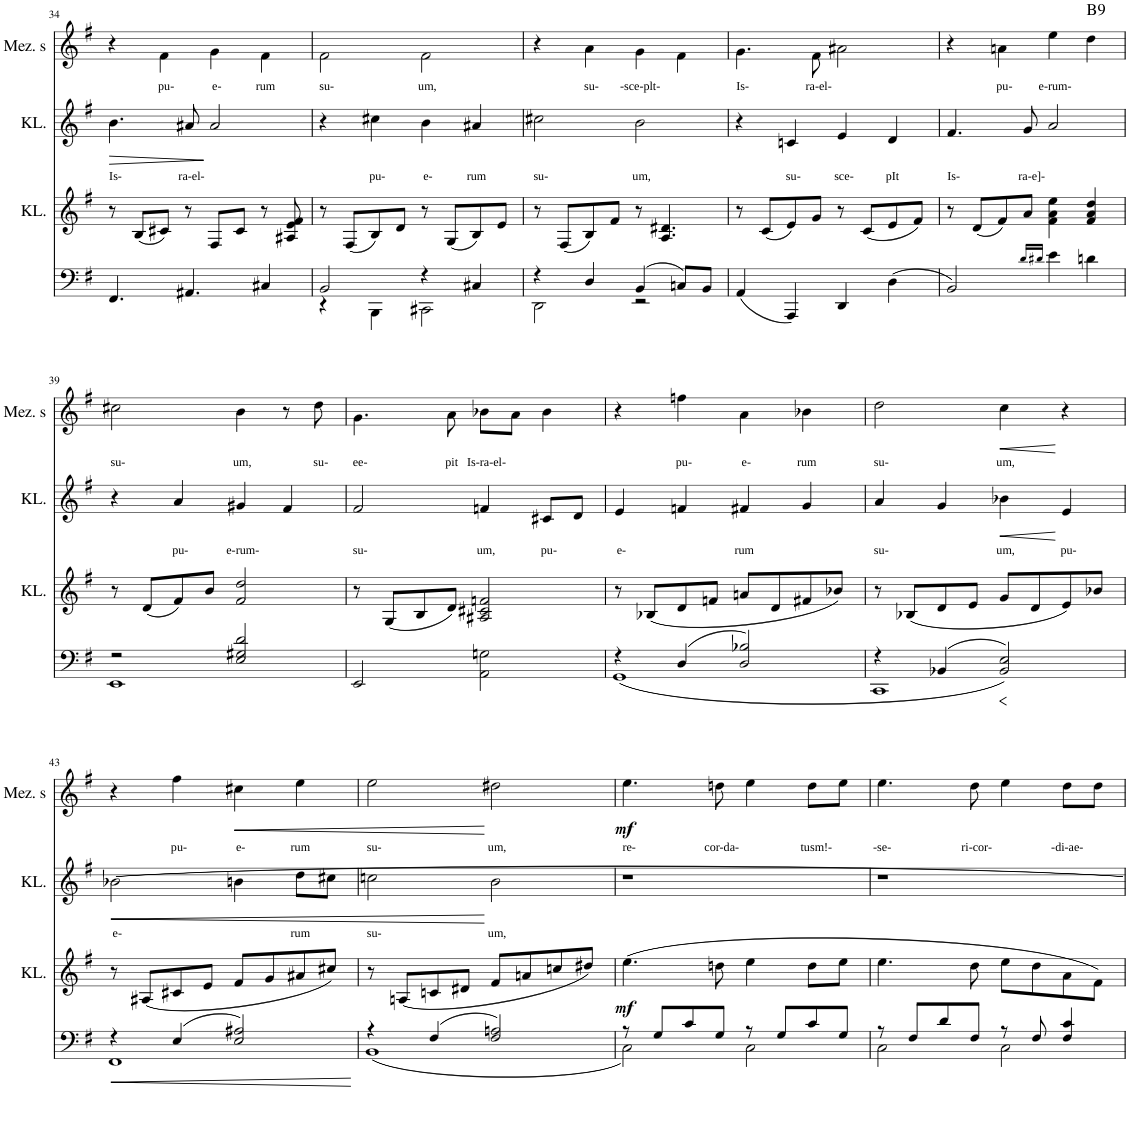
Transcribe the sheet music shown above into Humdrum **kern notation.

**kern	**dynam	**kern	**dynam	**kern	**text	**dynam	**kern	**text	**dynam	**harte
*part4	*part4	*part3	*part3	*part2	*part2	*part2	*part1	*part1	*part1	*part1
*staff4	*staff4	*staff3	*staff3	*staff2	*staff2	*staff2	*staff1	*staff1	*staff1	*
*I"P4	*	*I"KL.	*	*I"KL.	*	*	*I"Mezzo s	*	*	*
*	*	*I'KL.	*	*I'KL.	*	*	*I'Mez. s	*	*	*
!!LO:PB:g=z
*clefF4	*	*clefF4	*	*clefF4	*	*	*clefG2	*	*	*
*	*	*	*	*	*	*	*Trd4c7	*	*	*
*k[f#]	*	*k[f#]	*	*k[f#]	*	*	*k[f#]	*	*	*
*G:	*	*G:	*	*G:	*	*	*G:	*	*	*
*M4/4	*	*M4/4	*	*M4/4	*	*	*M4/4	*	*	*
=34	=34	=34	=34	=34	=34	=34	=34	=34	=34	=34
!	!	!	!	!	!LO:LY:b	!LO:HP:b	!	!	!	!
4.FF#/	.	8r	.	4.b\	Is-	>	4r	.	.	.
.	.	(8B/L	.	.	.	.	.	.	.	.
!	!	!	!	!	!	!	!	!LO:LY:b	!	!
.	.	8c#X/J)	.	.	.	.	4f#\	pu-	.	.
!	!	!	!	!	!LO:LY:b	!	!	!	!	!
4.AA#X/	.	8r	.	8a#X/	ra-el-	.	.	.	.	.
!	!	!	!	!	!	!	!	!LO:LY:b	!	!
.	.	8F#/L	.	2a#/	.	]	4g\	e-	.	.
.	.	8c#/J	.	.	.	.	.	.	.	.
!	!	!	!	!	!	!	!	!LO:LY:b	!	!
4C#X/	.	8r	.	.	.	.	4f#\	rum	.	.
.	.	8A#X/ 8e/ 8f#/	.	.	.	.	.	.	.	.
=35	=35	=35	=35	=35	=35	=35	=35	=35	=35	=35
*^	*	*	*	*	*	*	*	*	*	*
!	!	!	!	!	!	!	!	!	!LO:LY:b	!	!
2BB/	4r	.	8r	.	4r	.	.	2f#\	su-	.	.
.	.	.	(8F#/L	.	.	.	.	.	.	.	.
!	!	!	!	!	!	!LO:LY:b	!	!	!	!	!
.	4BBB\	.	8B/)	.	4cc#X\	pu-	.	.	.	.	.
.	.	.	8d/J	.	.	.	.	.	.	.	.
!	!	!	!	!	!	!LO:LY:b	!	!	!LO:LY:b	!	!
4r	2CC#X\	.	8r	.	4b\	e-	.	2f#\	um,	.	.
.	.	.	(8G/L	.	.	.	.	.	.	.	.
!	!	!	!	!	!	!LO:LY:b	!	!	!	!	!
4C#X/	.	.	8B/)	.	4a#X/	rum	.	.	.	.	.
.	.	.	8e/J	.	.	.	.	.	.	.	.
=36	=36	=36	=36	=36	=36	=36	=36	=36	=36	=36	=36
!	!	!	!	!	!	!LO:LY:b	!	!	!	!	!
4r	2DD\	.	8r	.	2cc#X\	su-	.	4r	.	.	.
.	.	.	(8F#/L	.	.	.	.	.	.	.	.
!	!	!	!	!	!	!	!	!	!LO:LY:b	!	!
4D/	.	.	8B/)	.	.	.	.	4a\	su-	.	.
.	.	.	8f#/J	.	.	.	.	.	.	.	.
!	!	!	!	!	!	!LO:LY:b	!	!	!LO:LY:b	!	!
(4BB/	2r	.	8r	.	2b\	um,	.	4g\	-sce-plt-	.	.
.	.	.	4.A/ 4.d#X/	.	.	.	.	.	.	.	.
8Cn/L)	.	.	.	.	.	.	.	4f#\	.	.	.
8BB/J	.	.	.	.	.	.	.	.	.	.	.
*v	*v	*	*	*	*	*	*	*	*	*	*
=37	=37	=37	=37	=37	=37	=37	=37	=37	=37	=37
!	!	!	!	!	!	!	!	!LO:LY:b	!	!
(4AA/	.	8r	.	4r	.	.	4.g\	Is-	.	.
.	.	(8c/L	.	.	.	.	.	.	.	.
!	!	!	!	!	!LO:LY:b	!	!	!	!	!
4AAA/)	.	8e/)	.	4cn/	su-	.	.	.	.	.
!	!	!	!	!	!	!	!	!LO:LY:b	!	!
.	.	8g/J	.	.	.	.	8f#\	ra-el-	.	.
!	!	!	!	!	!LO:LY:b	!	!	!	!	!
4DD/	.	8r	.	4e/	sce-	.	2a#X\	.	.	.
.	.	(8c/L	.	.	.	.	.	.	.	.
!	!	!	!	!	!LO:LY:b	!	!	!	!	!
(4D\	.	8e/	.	4d/	pIt	.	.	.	.	.
.	.	8f#/J)	.	.	.	.	.	.	.	.
=38	=38	=38	=38	=38	=38	=38	=38	=38	=38	=38
!	!	!	!	!	!LO:LY:b	!	!	!	!	!
2BB/)	.	8r	.	4.f#/	Is-	.	4r	.	.	.
.	.	(8d/L	.	.	.	.	.	.	.	.
!	!	!	!	!	!	!	!	!LO:LY:b	!	!
.	.	8f#/)	.	.	.	.	4an\	pu-	.	.
!	!	!	!	!	!LO:LY:b	!	!	!	!	!
.	.	8a/J	.	8g/	ra-e]-	.	.	.	.	.
16qd/LL	.	.	.	.	.	.	.	.	.	.
16qd#X/JJ	.	.	.	.	.	.	.	.	.	.
!	!	!	!	!	!	!	!	!LO:LY:b	!	!
4e\	.	4f#\ 4a\ 4ee\	.	2a/	.	.	4ee\	e-rum-	.	.
!	!	!	!	!	!	!	!	!	!	!LO:H:kt=9
4dn\	.	4f#/ 4a/ 4dd/	.	.	.	.	4dd\	.	.	B:9
!!LO:LB:g=z
=39	=39	=39	=39	=39	=39	=39	=39	=39	=39	=39
*^	*	*	*	*	*	*	*	*	*	*
!	!	!	!	!	!	!	!	!	!LO:LY:b	!	!
2r	1EE	.	8r	.	4r	.	.	2cc#X\	su-	.	.
.	.	.	(8d/L	.	.	.	.	.	.	.	.
!	!	!	!	!	!	!LO:LY:b	!	!	!	!	!
.	.	.	8f#/)	.	4a/	pu-	.	.	.	.	.
.	.	.	8b/J	.	.	.	.	.	.	.	.
!	!	!	!	!	!	!LO:LY:b	!	!	!LO:LY:b	!	!
2E/ 2G#X/ 2d/	.	.	2f#/ 2dd/	.	4g#X/	e-rum-	.	4b\	um,	.	.
.	.	.	.	.	4f#/	.	.	8r	.	.	.
!	!	!	!	!	!	!	!	!	!LO:LY:b	!	!
.	.	.	.	.	.	.	.	8dd\	su-	.	.
*v	*v	*	*	*	*	*	*	*	*	*	*
=40	=40	=40	=40	=40	=40	=40	=40	=40	=40	=40
!	!	!	!	!	!LO:LY:b	!	!	!LO:LY:b	!	!
2EE/	.	8r	.	2f#/	su-	.	4.g\	ee-	.	.
.	.	(8G/L	.	.	.	.	.	.	.	.
.	.	8B/	.	.	.	.	.	.	.	.
!	!	!	!	!	!	!	!	!LO:LY:b	!	!
.	.	8d/J)	.	.	.	.	8a\	pit	.	.
!	!	!	!	!	!LO:LY:b	!	!	!LO:LY:b	!	!
2AA\ 2Gn\	.	2A#X/ 2c#X/ 2fn/	.	4fn/	um,	.	8b-X\L	Is-ra-el-	.	.
.	.	.	.	.	.	.	8a\J	.	.	.
!	!	!	!	!	!LO:LY:b	!	!	!	!	!
.	.	.	.	8c#X/L	pu-	.	4b-\	.	.	.
.	.	.	.	8d/J	.	.	.	.	.	.
=41	=41	=41	=41	=41	=41	=41	=41	=41	=41	=41
*^	*	*	*	*	*	*	*	*	*	*
!	!	!	!	!	!	!LO:LY:b	!	!	!	!	!
4r	(1GG	.	8r	.	4e/	e-	.	4r	.	.	.
.	.	.	(8B-X/L	.	.	.	.	.	.	.	.
!	!	!	!	!	!	!	!	!	!LO:LY:b	!	!
(4D/	.	.	8d/	.	4fn/	.	.	4ffn\	pu-	.	.
.	.	.	8fn/J	.	.	.	.	.	.	.	.
!	!	!	!	!	!	!LO:LY:b	!	!	!LO:LY:b	!	!
2D/ 2B-X/)	.	.	8an/L	.	4f#X/	rum	.	4a\	e-	.	.
.	.	.	8d/	.	.	.	.	.	.	.	.
!	!	!	!	!	!	!	!	!	!LO:LY:b	!	!
.	.	.	8f#X/	.	4g/	.	.	4b-X\	rum	.	.
.	.	.	8b-X/J)	.	.	.	.	.	.	.	.
=42	=42	=42	=42	=42	=42	=42	=42	=42	=42	=42	=42
!	!	!	!	!	!	!LO:LY:b	!	!	!LO:LY:b	!	!
4r	1CC	.	8r	.	4a/	su-	.	2dd\	su-	.	.
.	.	.	(8B-X/L	.	.	.	.	.	.	.	.
(4BB-X/	.	.	8d/	.	4g/	.	.	.	.	.	.
.	.	.	8e/J	.	.	.	.	.	.	.	.
!	!	!LO:HP:b	!	!	!	!LO:LY:b	!LO:HP:b	!	!LO:LY:b	!LO:HP:b	!
2BB-/ 2E/))	.	<	8g/L	.	4b-X\	um,	<	4cc\	um,	<	.
.	.	.	8d/	.	.	.	.	.	.	.	.
!	!	!	!	!	!	!LO:LY:b	!	!	!	!	!
.	.	.	8e/)	.	4e/	pu-	[	4r	.	[	.
.	.	.	8b-X/J	.	.	.	.	.	.	.	.
!!LO:LB:g=z
=43	=43	=43	=43	=43	=43	=43	=43	=43	=43	=43	=43
!	!	!	!	!	!	!LO:LY:b	!LO:HP:b	!	!	!	!
4r	1FF#	.	8r	.	[>2b-X\	e-	<	4r	.	.	.
.	.	.	(8A#X/L	.	.	.	.	.	.	.	.
!	!	!	!	!	!	!	!	!	!LO:LY:b	!	!
(4E/	.	.	8c#X/	.	.	.	.	4ff#\	pu-	.	.
.	.	.	8e/J	.	.	.	.	.	.	.	.
!	!	!	!	!	!	!	!	!	!LO:LY:b	!LO:HP:b	!
2E/ 2A#X/)	.	.	8f#/L	.	4bn\	.	.	4cc#X\	e-	<	.
.	.	.	8g/	.	.	.	.	.	.	.	.
!	!	!	!	!	!	!LO:LY:b	!	!	!LO:LY:b	!	!
.	.	.	8a#X/	.	8dd\L	rum	.	4ee\	rum	.	.
.	.	.	8cc#X/J)	.	8cc#X\J	.	.	.	.	.	.
*v	*v	*	*	*	*	*	*	*	*	*	*
.	[	.	.	.	.	.	.	.	.	.
=44	=44	=44	=44	=44	=44	=44	=44	=44	=44	=44
*^	*	*	*	*	*	*	*	*	*	*
!	!	!	!	!	!	!LO:LY:b	!	!	!LO:LY:b	!	!
4r	(1BB	.	8r	.	2ccn\	su-	.	2ee\	su-	.	.
.	.	.	(8An/L	.	.	.	.	.	.	.	.
(4F#/	.	.	8cn/	.	.	.	.	.	.	.	.
.	.	.	8d#X/J	.	.	.	.	.	.	.	.
!	!	!	!	!	!	!LO:LY:b	!	!	!LO:LY:b	!	!
2F#/ 2An/)	.	.	8f#/L	.	2b\	um,	[	2dd#X\	um,	[	.
.	.	.	8an/	.	.	.	.	.	.	.	.
.	.	.	8ccn/	.	.	.	.	.	.	.	.
.	.	.	8dd#X/J)	.	.	.	.	.	.	.	.
=45	=45	=45	=45	=45	=45	=45	=45	=45	=45	=45	=45
!	!	!	!	!LO:DY:b	!	!	!	!	!LO:LY:b	!LO:DY:b	!
8r	2C\)	.	(4.ee\	mf	1r	.	.	4.ee\	re-	mf	.
8G/L	.	.	.	.	.	.	.	.	.	.	.
8c/	.	.	.	.	.	.	.	.	.	.	.
!	!	!	!	!	!	!	!	!	!LO:LY:b	!	!
8G/J	.	.	8ddn\	.	.	.	.	8ddn\	cor-da-	.	.
8r	2C\	.	4ee\	.	.	.	.	4ee\	.	.	.
8G/L	.	.	.	.	.	.	.	.	.	.	.
!	!	!	!	!	!	!	!	!	!LO:LY:b	!	!
8c/	.	.	8dd\L	.	.	.	.	8dd\L	tusm!-	.	.
8G/J	.	.	8ee\J	.	.	.	.	8ee\J	.	.	.
=46	=46	=46	=46	=46	=46	=46	=46	=46	=46	=46	=46
!	!	!	!	!	!	!	!	!	!LO:LY:b	!	!
8r	2C\	.	4.ee\	.	1r	.	.	4.ee\	-se-	.	.
8F#/L	.	.	.	.	.	.	.	.	.	.	.
8d/	.	.	.	.	.	.	.	.	.	.	.
!	!	!	!	!	!	!	!	!	!LO:LY:b	!	!
8F#/J	.	.	8dd\	.	.	.	.	8dd\	ri-cor-	.	.
8r	2C\	.	8ee\L	.	.	.	.	4ee\	.	.	.
8F#/	.	.	8dd\	.	.	.	.	.	.	.	.
!	!	!	!	!	!	!	!	!	!LO:LY:b	!	!
4F#/ 4c/	.	.	8a\	.	.	.	.	8dd\L	-di-ae-	.	.
.	.	.	8f#\J)	.	.	.	.	8dd\J	.	.	.
*v	*v	*	*	*	*	*	*	*	*	*	*
=	=	=	=	=	=	=	=	=	=	=
*-	*-	*-	*-	*-	*-	*-	*-	*-	*-	*-
